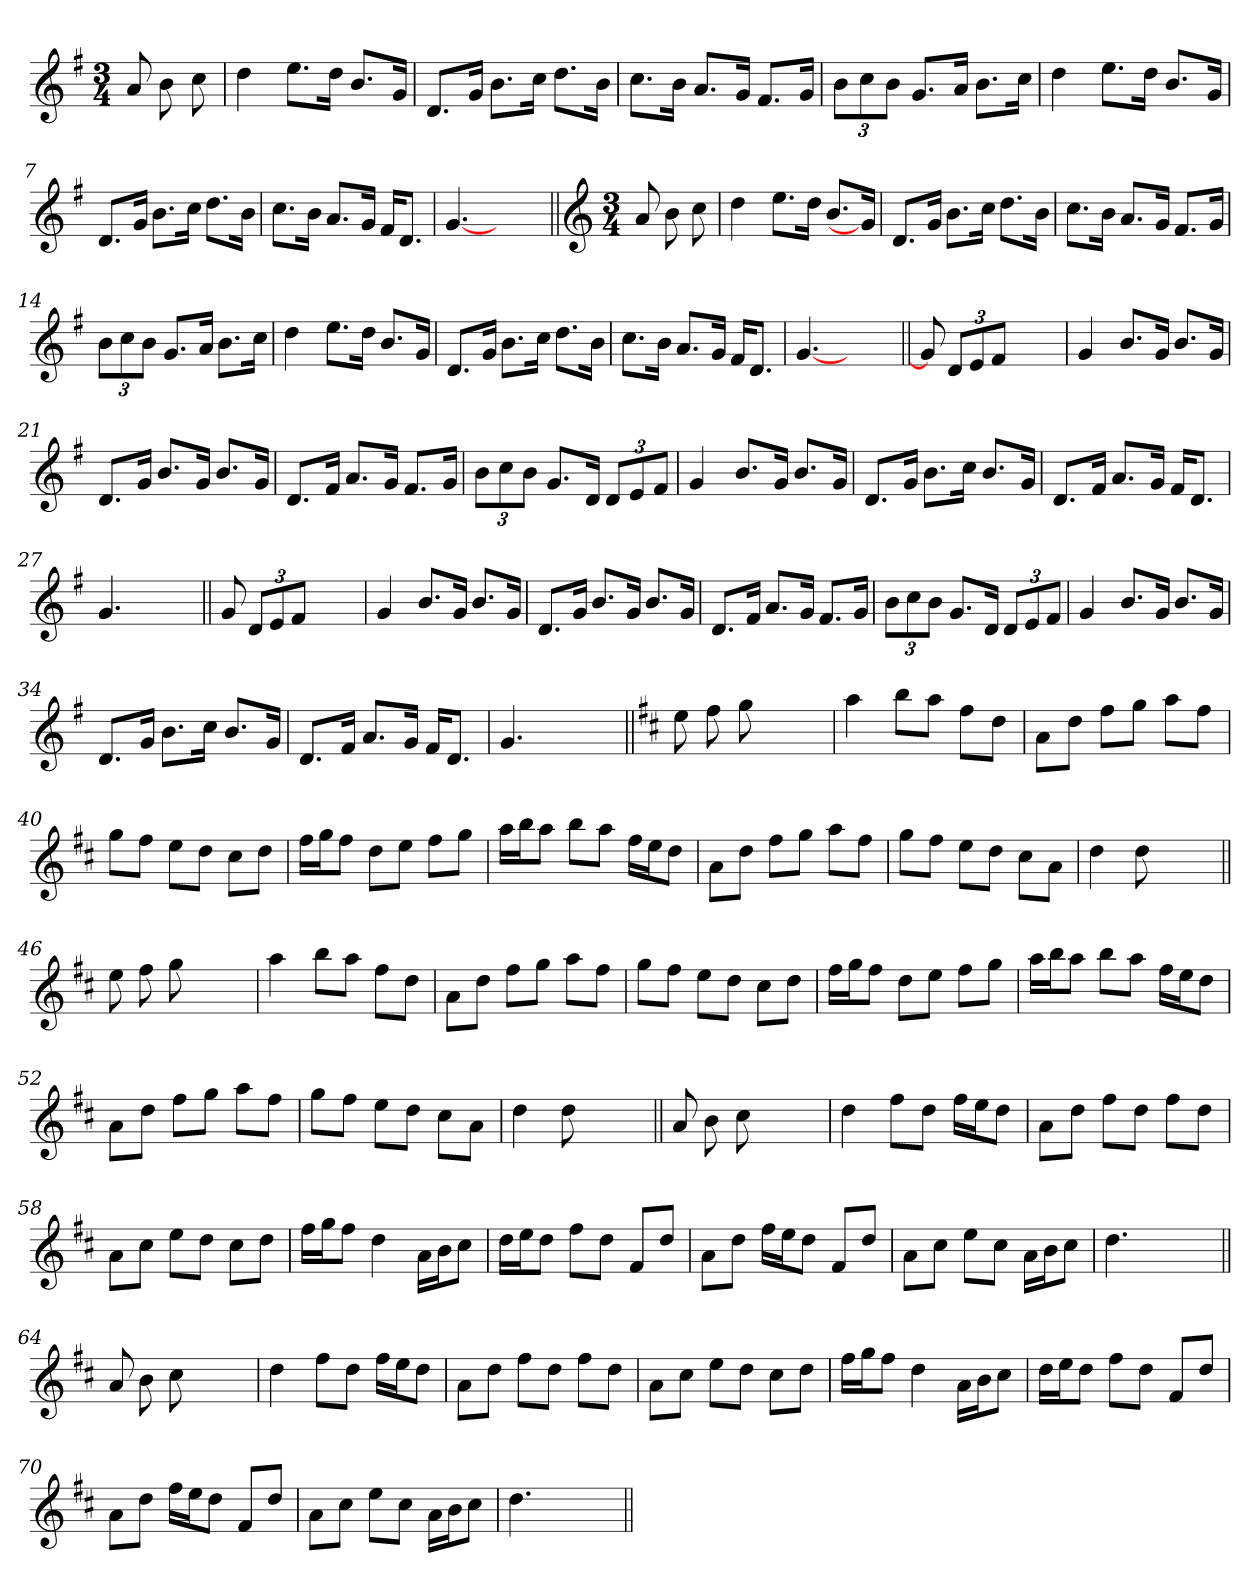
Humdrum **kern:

**kern
*part1
*staff1
*clefG2
*k[f#]
*G:
*M3/4
=1
8a/
8b\
8cc\
=2
4dd\
8.ee\L
16dd\Jk
8.b/L
16g/Jk
=3
8.d/L
16g/Jk
8.b\L
16cc\Jk
8.dd\L
16b\Jk
=4
8.cc\L
16b\Jk
8.a/L
16g/Jk
8.f#/L
16g/Jk
=5
12b\L
12cc\
12b\J
8.g/L
16a/Jk
8.b\L
16cc\Jk
=6
4dd\
8.ee\L
16dd\Jk
8.b/L
16g/Jk
!!LO:LB:g=z
=7
8.d/L
16g/Jk
8.b\L
16cc\Jk
8.dd\L
16b\Jk
=8
8.cc\L
16b\Jk
8.a/L
16g/Jk
16f#/KL
8.d/J
=9
[4.g/
4.ryy
=10||
*clefG2
*M3/4
8a/
8b\
8cc\
=11
4dd\
8.ee\L
16dd\Jk
8.b/L
16g/Jk]
=12
8.d/L
16g/Jk
8.b\L
16cc\Jk
8.dd\L
16b\Jk
!!LO:LB:g=z
=13
8.cc\L
16b\Jk
8.a/L
16g/Jk
8.f#/L
16g/Jk
=14
12b\L
12cc\
12b\J
8.g/L
16a/Jk
8.b\L
16cc\Jk
=15
4dd\
8.ee\L
16dd\Jk
8.b/L
16g/Jk
=16
8.d/L
16g/Jk
8.b\L
16cc\Jk
8.dd\L
16b\Jk
=17
8.cc\L
16b\Jk
8.a/L
16g/Jk
16f#/KL
8.d/J
=18
[4.g/
4.ryy
!!LO:LB:g=z
=19||
8g/]
12d/L
12e/
12f#/J
4.ryy
=20
4g/
8.b/L
16g/Jk
8.b/L
16g/Jk
=21
8.d/L
16g/Jk
8.b/L
16g/Jk
8.b/L
16g/Jk
=22
8.d/L
16f#/Jk
8.a/L
16g/Jk
8.f#/L
16g/Jk
=23
12b\L
12cc\
12b\J
8.g/L
16d/Jk
12d/L
12e/
12f#/J
=24
4g/
8.b/L
16g/Jk
8.b/L
16g/Jk
!!LO:LB:g=z
=25
8.d/L
16g/Jk
8.b\L
16cc\Jk
8.b/L
16g/Jk
=26
8.d/L
16f#/Jk
8.a/L
16g/Jk
16f#/KL
8.d/J
=27
4.g/
4.ryy
=28||
8g/
12d/L
12e/
12f#/J
4.ryy
=29
4g/
8.b/L
16g/Jk
8.b/L
16g/Jk
=30
8.d/L
16g/Jk
8.b/L
16g/Jk
8.b/L
16g/Jk
!!LO:LB:g=z
=31
8.d/L
16f#/Jk
8.a/L
16g/Jk
8.f#/L
16g/Jk
=32
12b\L
12cc\
12b\J
8.g/L
16d/Jk
12d/L
12e/
12f#/J
=33
4g/
8.b/L
16g/Jk
8.b/L
16g/Jk
=34
8.d/L
16g/Jk
8.b\L
16cc\Jk
8.b/L
16g/Jk
=35
8.d/L
16f#/Jk
8.a/L
16g/Jk
16f#/KL
8.d/J
=36
4.g/
4.ryy
!!LO:LB:g=z
=37||
*k[f#c#]
*D:
8ee\
8ff#\
8gg\
4.ryy
=38
4aa\
8bb\L
8aa\J
8ff#\L
8dd\J
=39
8a\L
8dd\J
8ff#\L
8gg\J
8aa\L
8ff#\J
=40
8gg\L
8ff#\J
8ee\L
8dd\J
8cc#\L
8dd\J
=41
16ff#\LL
16gg\J
8ff#\J
8dd\L
8ee\J
8ff#\L
8gg\J
=42
16aa\LL
16bb\J
8aa\J
8bb\L
8aa\J
16ff#\LL
16ee\J
8dd\J
!!LO:LB:g=z
=43
8a\L
8dd\J
8ff#\L
8gg\J
8aa\L
8ff#\J
=44
8gg\L
8ff#\J
8ee\L
8dd\J
8cc#\L
8a\J
=45
4dd\
8dd\
4.ryy
=46||
8ee\
8ff#\
8gg\
4.ryy
=47
4aa\
8bb\L
8aa\J
8ff#\L
8dd\J
=48
8a\L
8dd\J
8ff#\L
8gg\J
8aa\L
8ff#\J
=49
8gg\L
8ff#\J
8ee\L
8dd\J
8cc#\L
8dd\J
!!LO:LB:g=z
=50
16ff#\LL
16gg\J
8ff#\J
8dd\L
8ee\J
8ff#\L
8gg\J
=51
16aa\LL
16bb\J
8aa\J
8bb\L
8aa\J
16ff#\LL
16ee\J
8dd\J
=52
8a\L
8dd\J
8ff#\L
8gg\J
8aa\L
8ff#\J
=53
8gg\L
8ff#\J
8ee\L
8dd\J
8cc#\L
8a\J
=54
4dd\
8dd\
4.ryy
=55||
8a/
8b\
8cc#\
4.ryy
!!LO:LB:g=z
=56
4dd\
8ff#\L
8dd\J
16ff#\LL
16ee\J
8dd\J
=57
8a\L
8dd\J
8ff#\L
8dd\J
8ff#\L
8dd\J
=58
8a\L
8cc#\J
8ee\L
8dd\J
8cc#\L
8dd\J
=59
16ff#\LL
16gg\J
8ff#\J
4dd\
16a\LL
16b\J
8cc#\J
=60
16dd\LL
16ee\J
8dd\J
8ff#\L
8dd\J
8f#/L
8dd/J
=61
8a\L
8dd\J
16ff#\LL
16ee\J
8dd\J
8f#/L
8dd/J
!!LO:PB:g=z
=62
8a\L
8cc#\J
8ee\L
8cc#\J
16a\LL
16b\J
8cc#\J
=63
4.dd\
4.ryy
=64||
8a/
8b\
8cc#\
4.ryy
=65
4dd\
8ff#\L
8dd\J
16ff#\LL
16ee\J
8dd\J
=66
8a\L
8dd\J
8ff#\L
8dd\J
8ff#\L
8dd\J
=67
8a\L
8cc#\J
8ee\L
8dd\J
8cc#\L
8dd\J
=68
16ff#\LL
16gg\J
8ff#\J
4dd\
16a\LL
16b\J
8cc#\J
!!LO:LB:g=z
=69
16dd\LL
16ee\J
8dd\J
8ff#\L
8dd\J
8f#/L
8dd/J
=70
8a\L
8dd\J
16ff#\LL
16ee\J
8dd\J
8f#/L
8dd/J
=71
8a\L
8cc#\J
8ee\L
8cc#\J
16a\LL
16b\J
8cc#\J
=72
4.dd\
4.ryy
=||
*-
